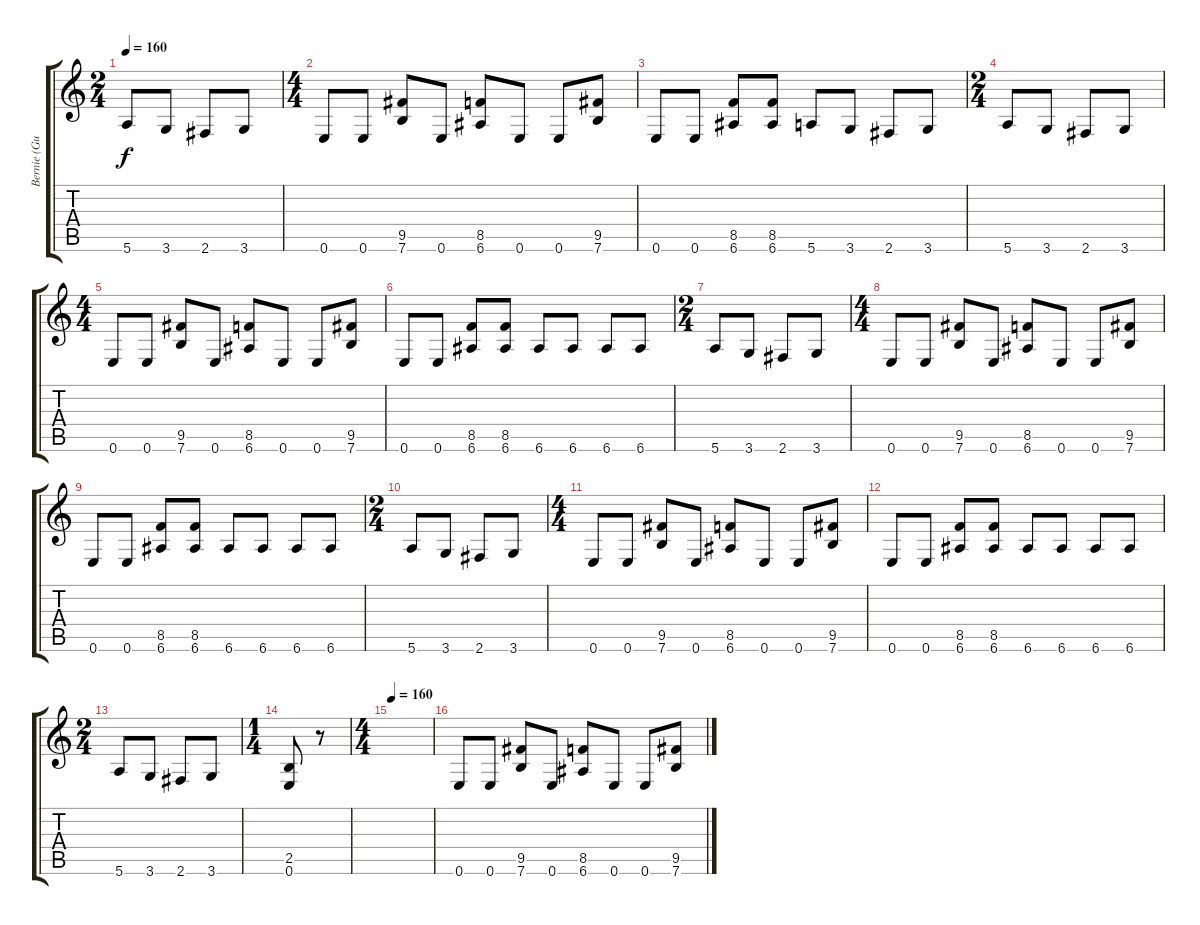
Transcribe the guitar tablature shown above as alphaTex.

\track ("Bernie (Guitar)" "Bernie (Gu") {instrument distortionguitar}
\staff {score tabs}
\tuning (E4 B3 G3 D3 A2 E2) {hide}
\ts (2 4)
\tempo 160
\clef g2
\ks c
5.6.8{dy f} 3.6.8 2.6.8 3.6.8 |
\ts (4 4)
0.6.8 0.6.8 (9.5 7.6).8 0.6.8 (8.5 6.6).8 0.6.8 0.6.8 (9.5 7.6).8 |
0.6.8 0.6.8 (8.5 6.6).8 (8.5 6.6).8 5.6.8 3.6.8 2.6.8 3.6.8 |
\ts (2 4)
5.6.8 3.6.8 2.6.8 3.6.8 |
\ts (4 4)
0.6.8 0.6.8 (9.5 7.6).8 0.6.8 (8.5 6.6).8 0.6.8 0.6.8 (9.5 7.6).8 |
0.6.8 0.6.8 (8.5 6.6).8 (8.5 6.6).8 6.6.8 6.6.8 6.6.8 6.6.8 |
\ts (2 4)
5.6.8 3.6.8 2.6.8 3.6.8 |
\ts (4 4)
0.6.8 0.6.8 (9.5 7.6).8 0.6.8 (8.5 6.6).8 0.6.8 0.6.8 (9.5 7.6).8 |
0.6.8 0.6.8 (8.5 6.6).8 (8.5 6.6).8 6.6.8 6.6.8 6.6.8 6.6.8 |
\ts (2 4)
5.6.8 3.6.8 2.6.8 3.6.8 |
\ts (4 4)
0.6.8 0.6.8 (9.5 7.6).8 0.6.8 (8.5 6.6).8 0.6.8 0.6.8 (9.5 7.6).8 |
0.6.8 0.6.8 (8.5 6.6).8 (8.5 6.6).8 6.6.8 6.6.8 6.6.8 6.6.8 |
\ts (2 4)
5.6.8 3.6.8 2.6.8 3.6.8 |
\ts (1 4)
(2.5 0.6).8 r.8 |
\ts (4 4)
\tempo 160
|
0.6.8 0.6.8 (9.5 7.6).8 0.6.8 (8.5 6.6).8 0.6.8 0.6.8 (9.5 7.6).8
